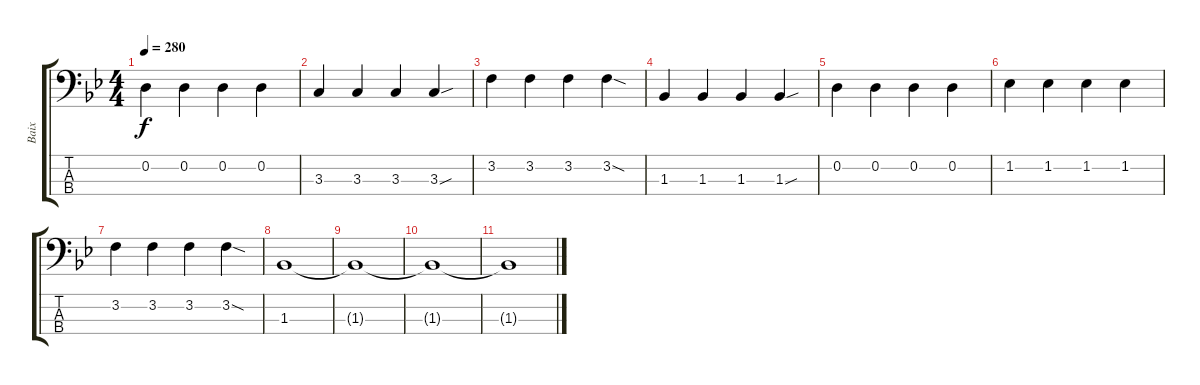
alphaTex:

\track ("Baix" "Baix") {instrument electricbassfinger}
\staff {score tabs}
\tuning (G2 D2 A1 E1) {hide}
\ts (4 4)
\tempo 280
\clef f4
\ks bb
0.2.4{dy f} 0.2.4 0.2.4 0.2.4 |
3.3.4 3.3.4 3.3.4 3.3{sou}.4 |
3.2.4 3.2.4 3.2.4 3.2{sod}.4 |
1.3.4 1.3.4 1.3.4 1.3{sou}.4 |
0.2.4 0.2.4 0.2.4 0.2.4 |
1.2.4 1.2.4 1.2.4 1.2.4 |
3.2.4 3.2.4 3.2.4 3.2{sod}.4 |
1.3.1 |
1.3{t}.1 |
1.3{t}.1 |
1.3{t}.1
